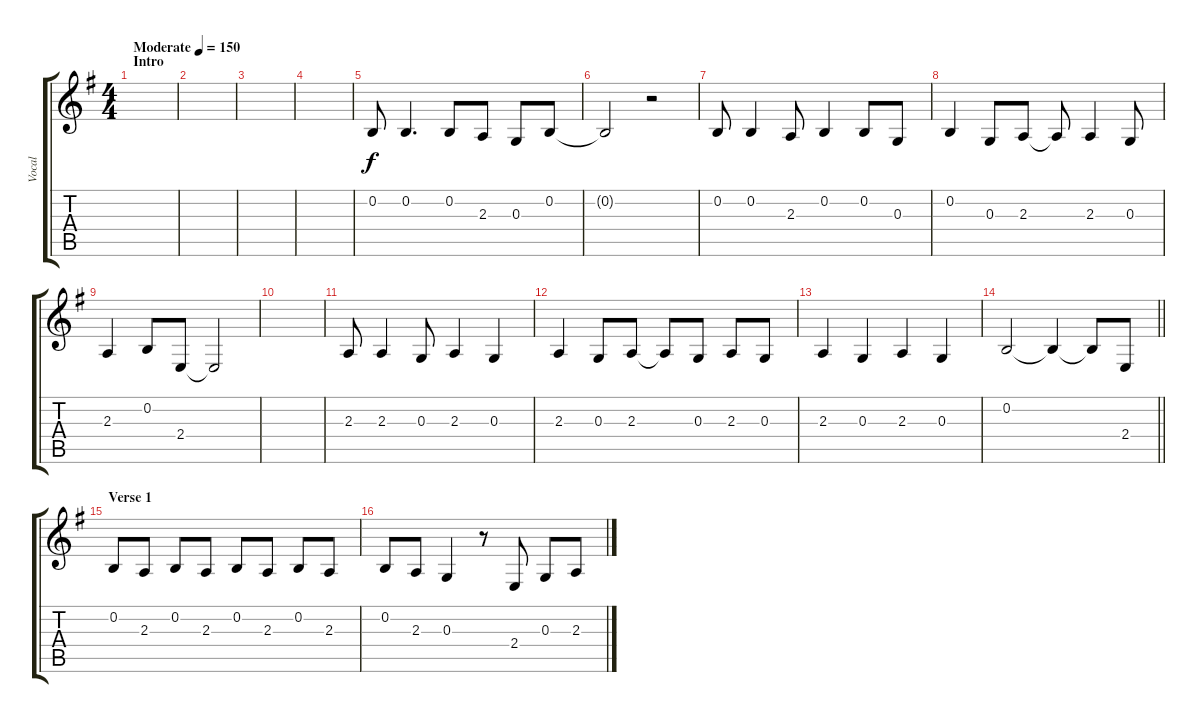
\track ("Vocal" "Vocal") {instrument brightacousticpiano}
\staff {score tabs}
\tuning (E4 B3 G3 D3 A2 E2) {hide}
\ts (4 4)
\section ("" "Intro")
\tempo (150 "Moderate")
\clef g2
\ks g
|
|
|
|
0.2.8 0.2.4{d} 0.2.8 2.3.8 0.3.8 0.2.8 |
0.2{t}.2 r.2 |
0.2.8 0.2.4 2.3.8 0.2.4 0.2.8 0.3.8 |
0.2.4 0.3.8 2.3.8 2.3{t}.8 2.3.4 0.3.8 |
2.3.4 0.2.8 2.4.8 2.4{t}.2 |
|
2.3.8 2.3.4 0.3.8 2.3.4 0.3.4 |
2.3.4 0.3.8 2.3.8 2.3{t}.8 0.3.8 2.3.8 0.3.8 |
2.3.4 0.3.4 2.3.4 0.3.4 |
\barLineRight lightlight
0.2.2 0.2{t}.4 0.2{t}.8 2.4.8 |
\section ("" "Verse 1")
0.2.8 2.3.8 0.2.8 2.3.8 0.2.8 2.3.8 0.2.8 2.3.8 |
0.2.8 2.3.8 0.3.4 r.8 2.4.8 0.3.8 2.3.8
